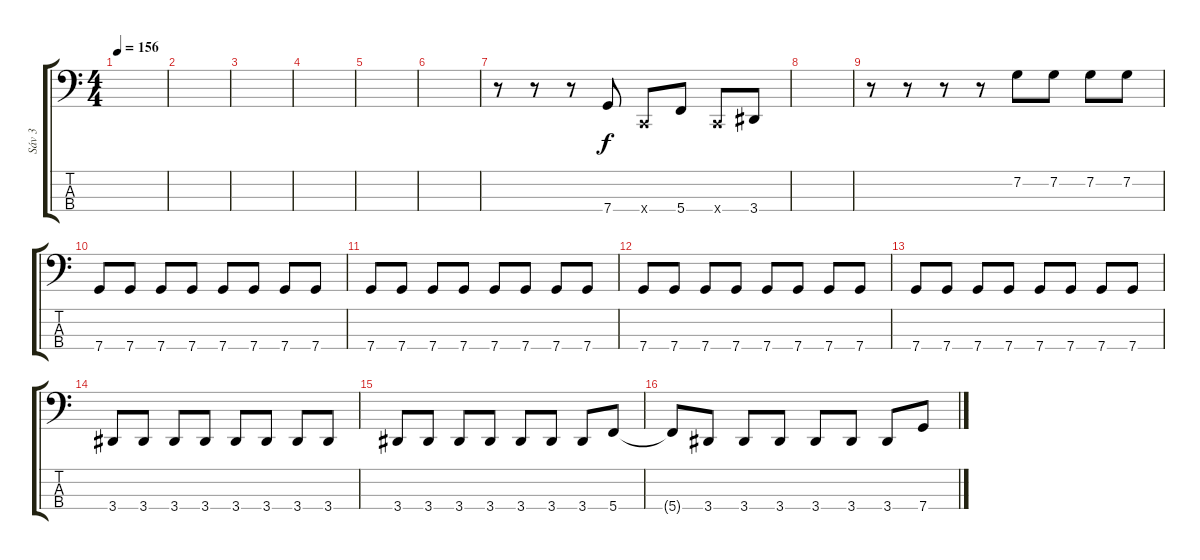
\track ("Sáv 3" "Sáv 3") {instrument electricbassfinger}
\staff {score tabs}
\tuning (F2 C2 G1 C1) {hide}
\ts (4 4)
\tempo 156
\clef f4
\ks c
|
|
|
|
|
|
r.8 r.8 r.8 7.4.8 0.4{x}.8 5.4.8 0.4{x}.8 3.4.8 |
|
r.8 r.8 r.8 r.8 7.2.8 7.2.8 7.2.8 7.2.8 |
7.4.8 7.4.8 7.4.8 7.4.8 7.4.8 7.4.8 7.4.8 7.4.8 |
7.4.8 7.4.8 7.4.8 7.4.8 7.4.8 7.4.8 7.4.8 7.4.8 |
7.4.8 7.4.8 7.4.8 7.4.8 7.4.8 7.4.8 7.4.8 7.4.8 |
7.4.8 7.4.8 7.4.8 7.4.8 7.4.8 7.4.8 7.4.8 7.4.8 |
3.4.8 3.4.8 3.4.8 3.4.8 3.4.8 3.4.8 3.4.8 3.4.8 |
3.4.8 3.4.8 3.4.8 3.4.8 3.4.8 3.4.8 3.4.8 5.4.8 |
5.4{t}.8 3.4.8 3.4.8 3.4.8 3.4.8 3.4.8 3.4.8 7.4.8
